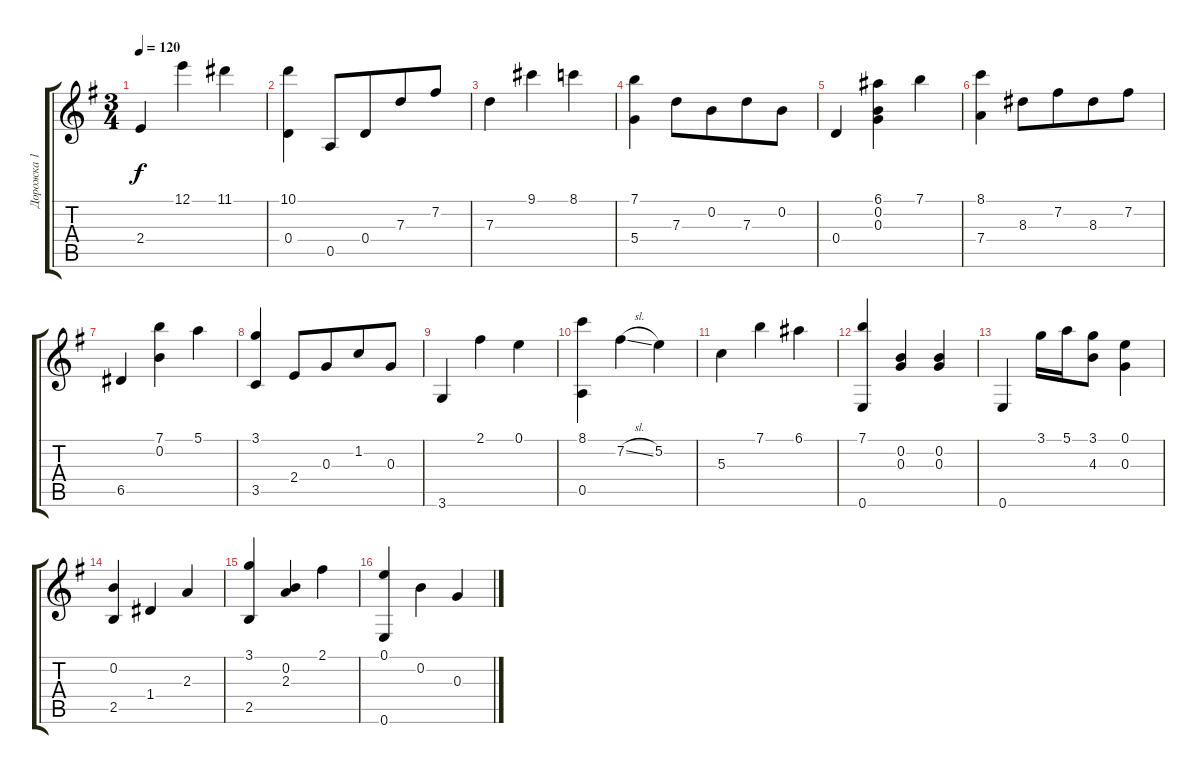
\track ("Дорожка 1" "Дорожка 1") {instrument acousticguitarsteel}
\staff {score tabs}
\tuning (E4 B3 G3 D3 A2 E2) {hide}
\ts (3 4)
\tempo 120
\clef g2
\ks g
2.4.4{dy f} 12.1.4 11.1.4 |
(10.1 0.4).4 0.5.8 0.4.8{beam merge} 7.3.8 7.2.8 |
7.3.4 9.1.4 8.1.4 |
(7.1 5.4).4 7.3.8 0.2.8{beam merge} 7.3.8 0.2.8 |
0.4.4 (6.1 0.2 0.3).4 7.1.4 |
(8.1 7.4).4 8.3.8 7.2.8{beam merge} 8.3.8 7.2.8 |
6.5.4 (7.1 0.2).4 5.1.4 |
(3.1 3.5).4 2.4.8 0.3.8{beam merge} 1.2.8 0.3.8 |
3.6.4 2.1.4 0.1.4 |
(8.1 0.5).4 7.2{sl}.4 5.2.4 |
5.3.4 7.1.4 6.1.4 |
(7.1 0.6).4 (0.2 0.3).4 (0.2 0.3).4 |
0.6.4 3.1.16 5.1.16 (3.1 4.3).8 (0.1 0.3).4 |
(0.2 2.5).4 1.4.4 2.3.4 |
(3.1 2.5).4 (0.2 2.3).4 2.1.4 |
(0.1 0.6).4 0.2.4 0.3.4
